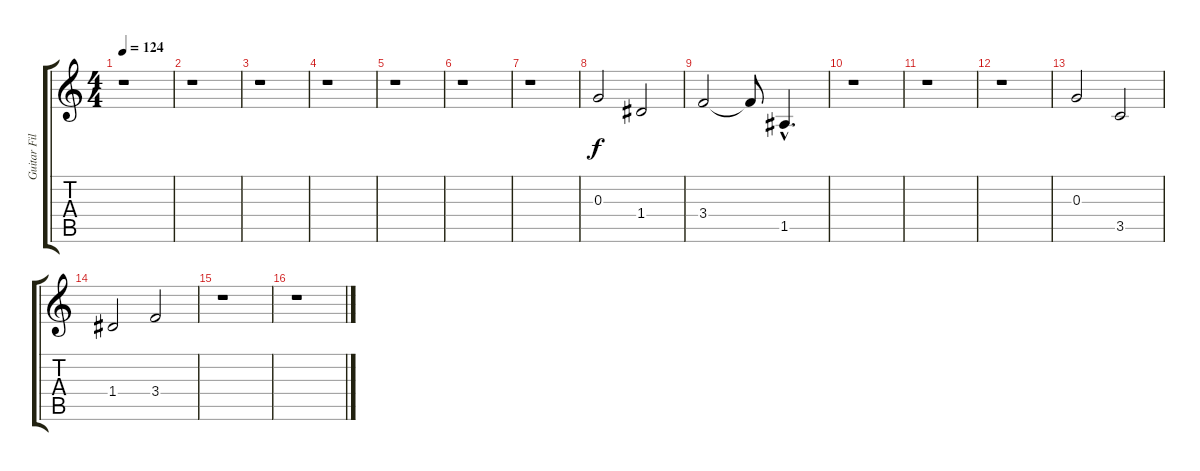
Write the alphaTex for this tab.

\track ("Guitar Fills" "Guitar Fil") {instrument distortionguitar}
\staff {score tabs}
\tuning (E4 B3 G3 D3 A2 E2) {hide}
\ts (4 4)
\tempo 124
\clef g2
\ks c
r.1{dy f} |
r.1 |
r.1 |
r.1 |
r.1 |
r.1 |
r.1 |
0.3.2 1.4.2 |
3.4.2 3.4{t}.8 1.5{hac}.4{d} |
r.1 |
r.1 |
r.1 |
0.3.2 3.5.2 |
1.4.2 3.4.2 |
r.1 |
r.1
